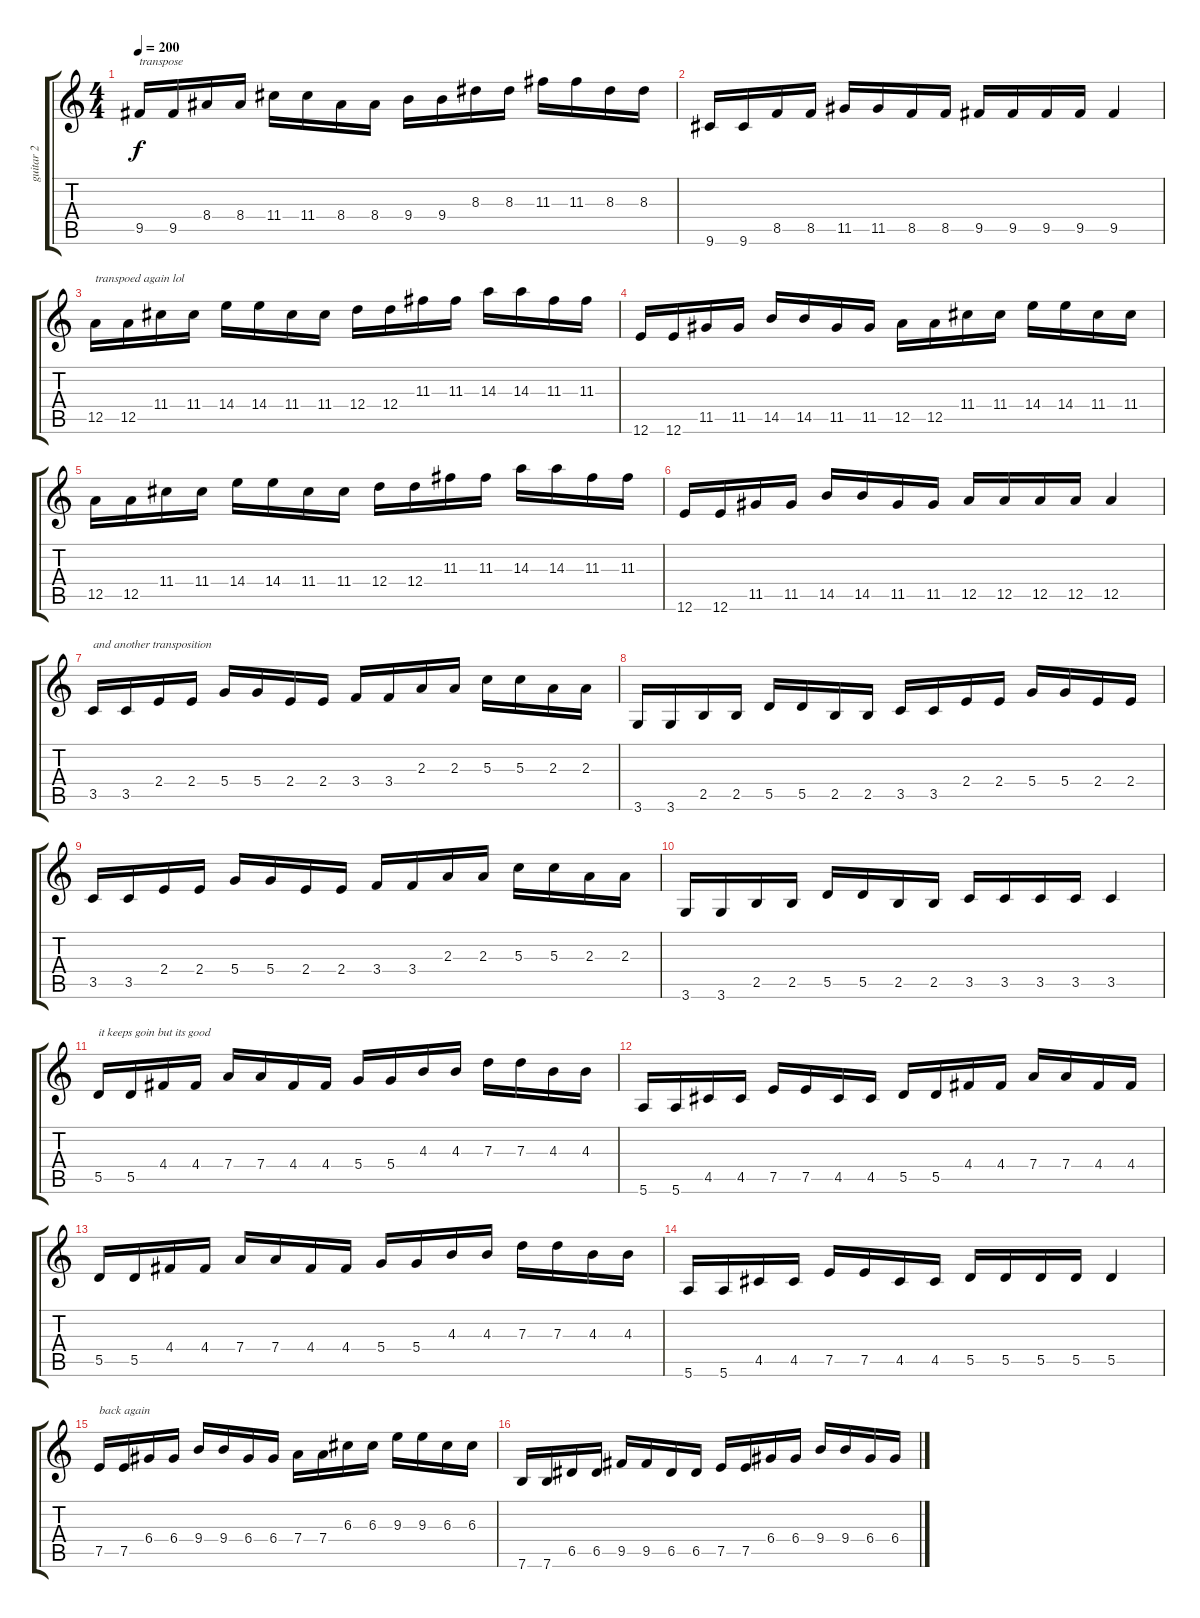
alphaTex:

\track ("guitar 2" "guitar 2") {instrument overdrivenguitar}
\staff {score tabs}
\tuning (E4 B3 G3 D3 A2 E2) {hide}
\ts (4 4)
\tempo 200
\clef g2
\ks c
9.5.16{txt "transpose" dy f} 9.5.16 8.4.16 8.4.16 11.4.16 11.4.16 8.4.16 8.4.16 9.4.16 9.4.16 8.3.16 8.3.16 11.3.16 11.3.16 8.3.16 8.3.16 |
9.6.16 9.6.16 8.5.16 8.5.16 11.5.16 11.5.16 8.5.16 8.5.16 9.5.16 9.5.16 9.5.16 9.5.16 9.5.4 |
12.5.16{txt "transpoed again lol"} 12.5.16 11.4.16 11.4.16 14.4.16 14.4.16 11.4.16 11.4.16 12.4.16 12.4.16 11.3.16 11.3.16 14.3.16 14.3.16 11.3.16 11.3.16 |
12.6.16 12.6.16 11.5.16 11.5.16 14.5.16 14.5.16 11.5.16 11.5.16 12.5.16 12.5.16 11.4.16 11.4.16 14.4.16 14.4.16 11.4.16 11.4.16 |
12.5.16 12.5.16 11.4.16 11.4.16 14.4.16 14.4.16 11.4.16 11.4.16 12.4.16 12.4.16 11.3.16 11.3.16 14.3.16 14.3.16 11.3.16 11.3.16 |
12.6.16 12.6.16 11.5.16 11.5.16 14.5.16 14.5.16 11.5.16 11.5.16 12.5.16 12.5.16 12.5.16 12.5.16 12.5.4 |
3.5.16{txt "and another transposition"} 3.5.16 2.4.16 2.4.16 5.4.16 5.4.16 2.4.16 2.4.16 3.4.16 3.4.16 2.3.16 2.3.16 5.3.16 5.3.16 2.3.16 2.3.16 |
3.6.16 3.6.16 2.5.16 2.5.16 5.5.16 5.5.16 2.5.16 2.5.16 3.5.16 3.5.16 2.4.16 2.4.16 5.4.16 5.4.16 2.4.16 2.4.16 |
3.5.16 3.5.16 2.4.16 2.4.16 5.4.16 5.4.16 2.4.16 2.4.16 3.4.16 3.4.16 2.3.16 2.3.16 5.3.16 5.3.16 2.3.16 2.3.16 |
3.6.16 3.6.16 2.5.16 2.5.16 5.5.16 5.5.16 2.5.16 2.5.16 3.5.16 3.5.16 3.5.16 3.5.16 3.5.4 |
5.5.16{txt "it keeps goin but its good"} 5.5.16 4.4.16 4.4.16 7.4.16 7.4.16 4.4.16 4.4.16 5.4.16 5.4.16 4.3.16 4.3.16 7.3.16 7.3.16 4.3.16 4.3.16 |
5.6.16 5.6.16 4.5.16 4.5.16 7.5.16 7.5.16 4.5.16 4.5.16 5.5.16 5.5.16 4.4.16 4.4.16 7.4.16 7.4.16 4.4.16 4.4.16 |
5.5.16 5.5.16 4.4.16 4.4.16 7.4.16 7.4.16 4.4.16 4.4.16 5.4.16 5.4.16 4.3.16 4.3.16 7.3.16 7.3.16 4.3.16 4.3.16 |
5.6.16 5.6.16 4.5.16 4.5.16 7.5.16 7.5.16 4.5.16 4.5.16 5.5.16 5.5.16 5.5.16 5.5.16 5.5.4 |
7.5.16{txt "back again"} 7.5.16 6.4.16 6.4.16 9.4.16 9.4.16 6.4.16 6.4.16 7.4.16 7.4.16 6.3.16 6.3.16 9.3.16 9.3.16 6.3.16 6.3.16 |
7.6.16 7.6.16 6.5.16 6.5.16 9.5.16 9.5.16 6.5.16 6.5.16 7.5.16 7.5.16 6.4.16 6.4.16 9.4.16 9.4.16 6.4.16 6.4.16
